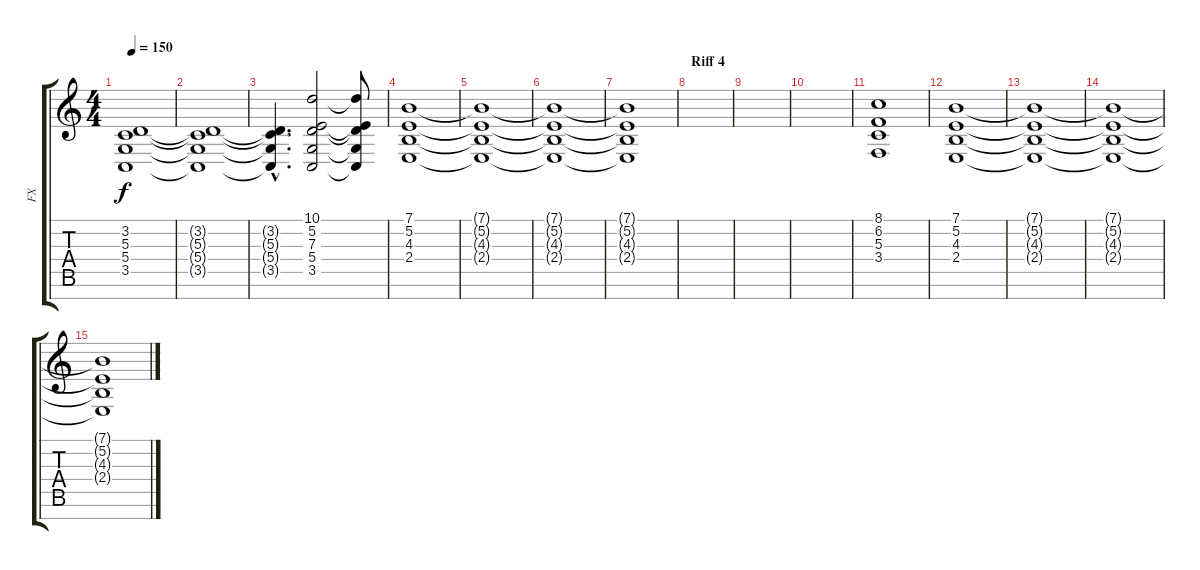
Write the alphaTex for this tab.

\track ("FX" "FX") {instrument synthstrings2}
\staff {score tabs}
\tuning (E4 B3 G3 D3 A2 E2 B1) {hide}
\ts (4 4)
\tempo 150
\clef g2
\ks c
(3.2{t} 5.3{t} 5.4{t} 3.5{t}).1{dy f} |
(3.2{t} 5.3{t} 5.4{t} 3.5{t}).1 |
(3.2{hac t} 5.3{hac t} 5.4{hac t} 3.5{hac t}).4{d} (10.1 5.2 7.3 5.4 3.5).2 (10.1{t} 5.2{t} 7.3{t} 5.4{t} 3.5{t}).8 |
(7.1 5.2 4.3 2.4).1{volume 8} |
(7.1{t} 5.2{t} 4.3{t} 2.4{t}).1 |
(7.1{t} 5.2{t} 4.3{t} 2.4{t}).1 |
(7.1{t} 5.2{t} 4.3{t} 2.4{t}).1 |
\section ("" "Riff 4")
|
|
|
(8.1 6.2 5.3 3.4).1 |
(7.1 5.2 4.3 2.4).1{volume 8} |
(7.1{t} 5.2{t} 4.3{t} 2.4{t}).1 |
(7.1{t} 5.2{t} 4.3{t} 2.4{t}).1 |
(7.1{t} 5.2{t} 4.3{t} 2.4{t}).1
